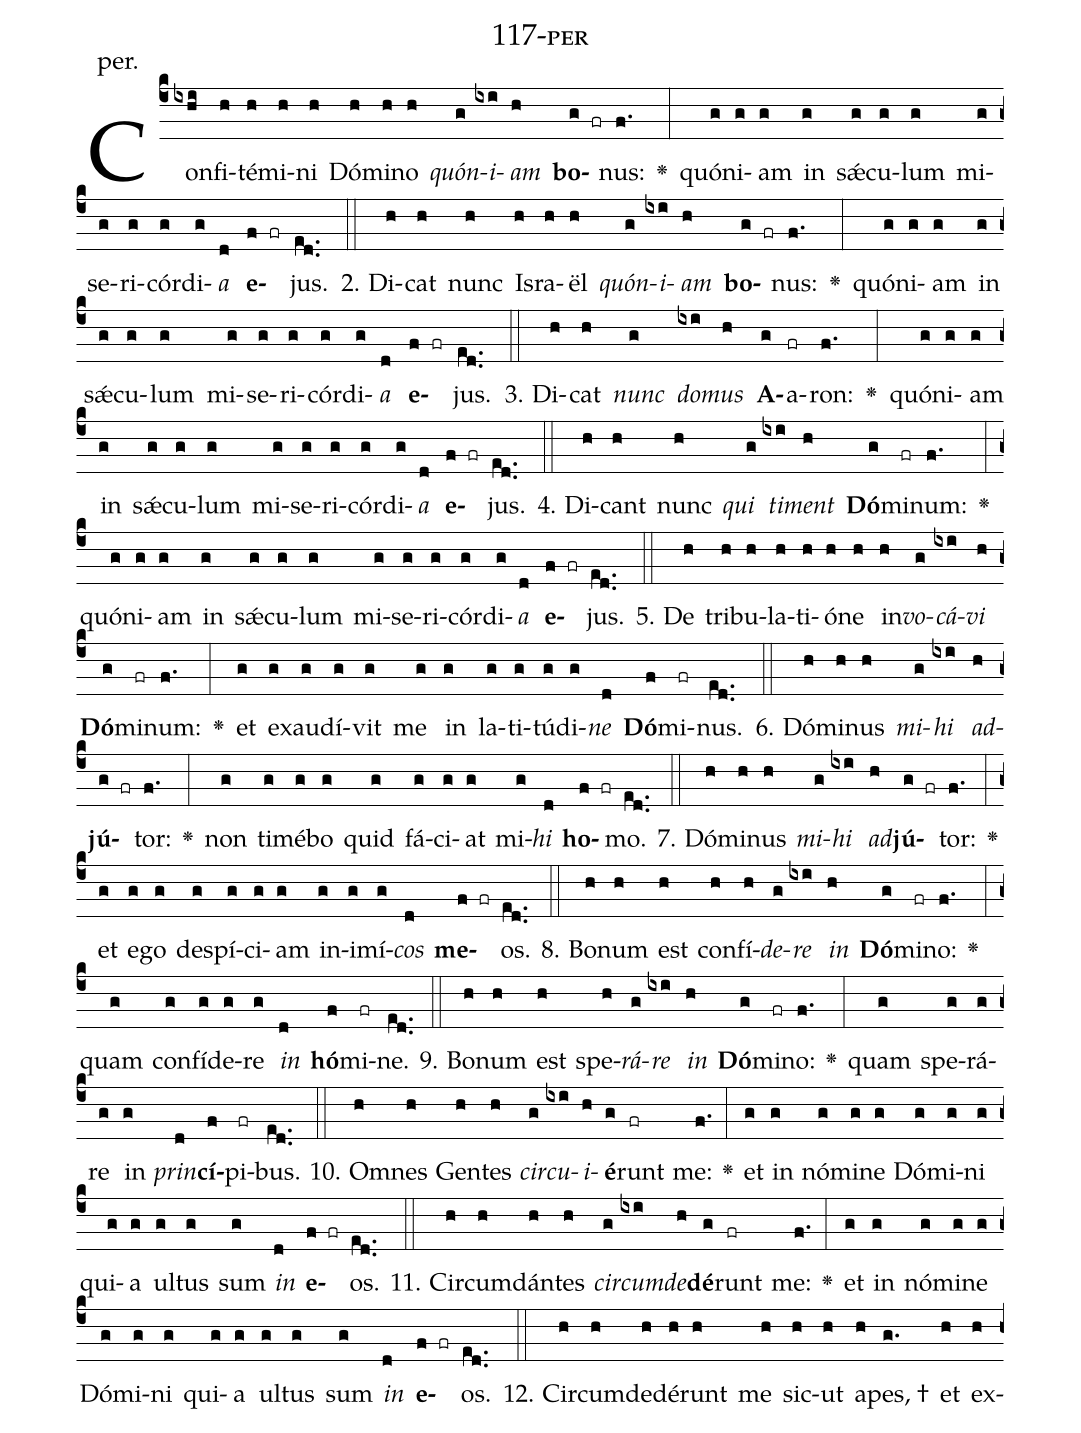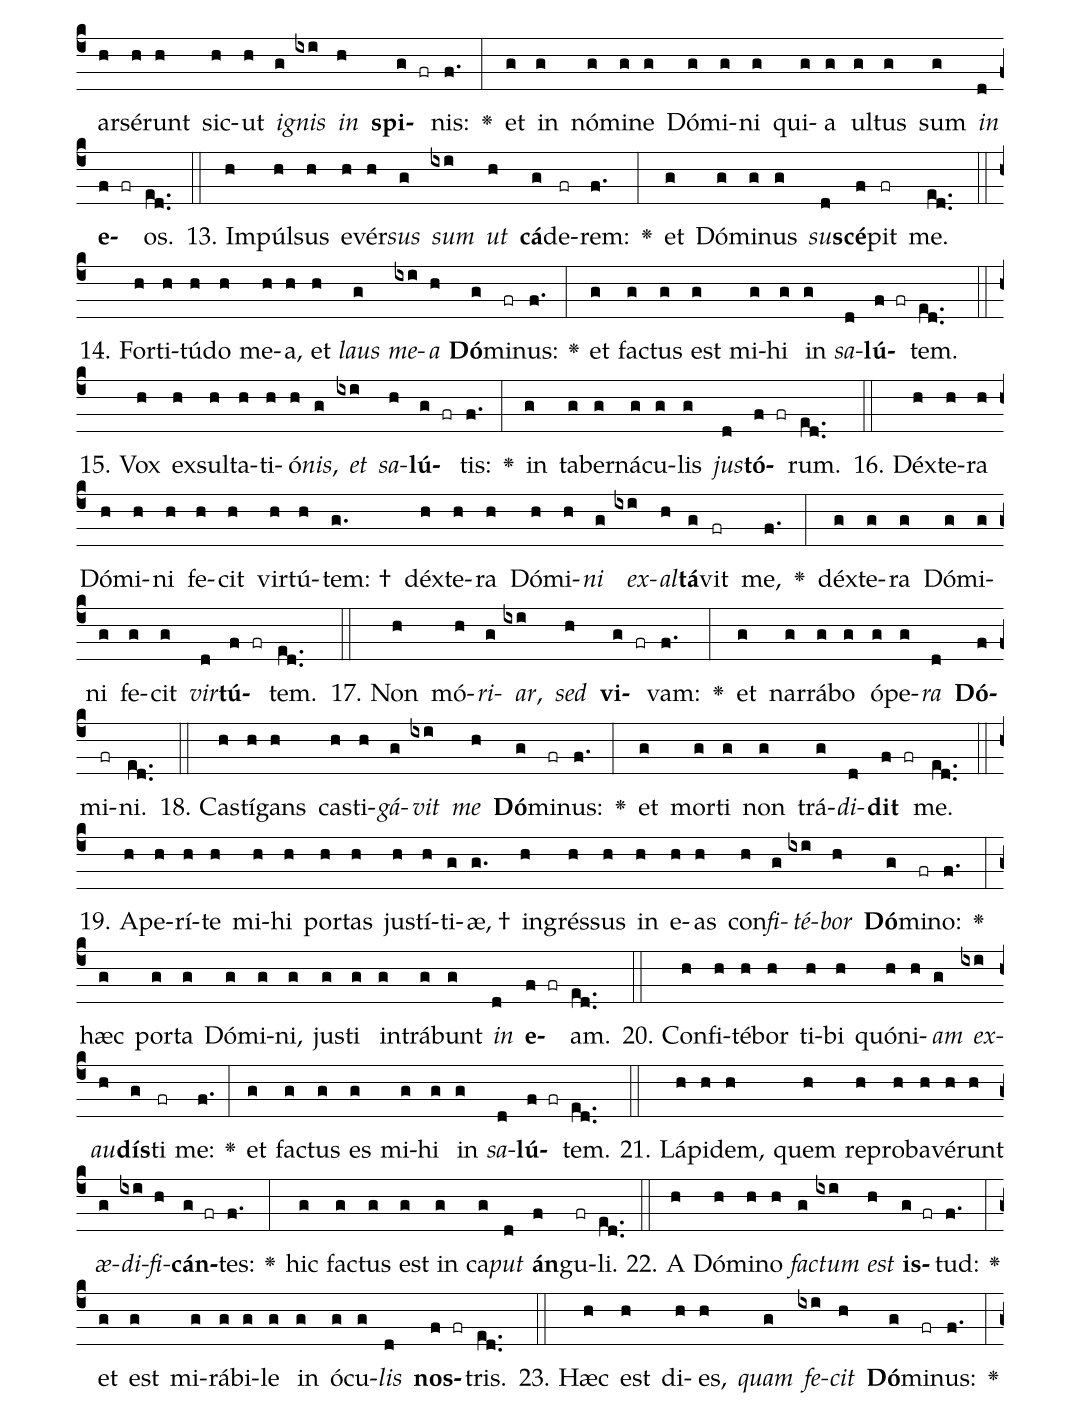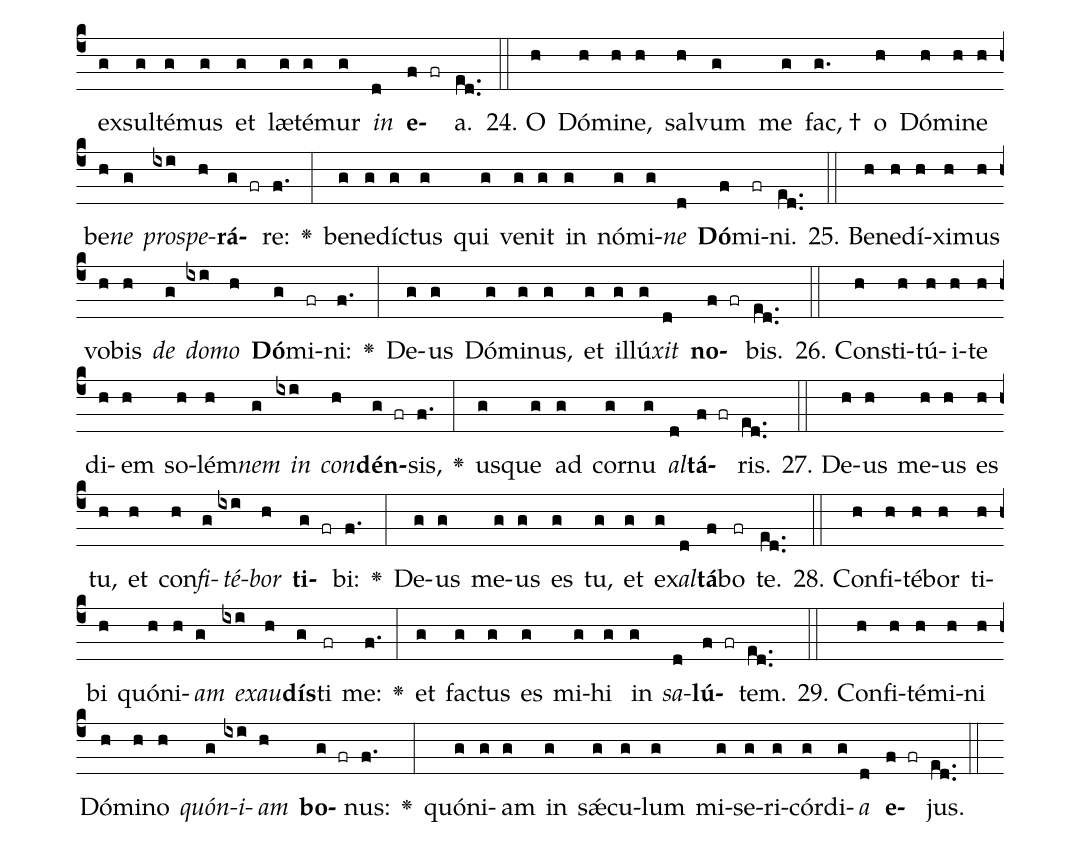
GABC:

name: 117-per;
annotation: per.;
%%
(c4)Con(ixhi)fi(h)té(h)mi(h)ni(h) Dó(h)mi(h)no(h) <i>quón</i>(g)<i>i</i>(ixi)<i>am</i>(h) <b>bo</b>(g fr)nus:(f.) <v>\greheightstar</v>(:) quón(g)i(g)am(g) in(g) sǽ(g)cu(g)lum(g) mi(g)se(g)ri(g)cór(g)di(g)<i>a</i>(d) <b>e</b>(f fr)jus.(ed..) (::)
2. Di(h)cat(h) nunc(h) Is(h)ra(h)ël(h) <i>quón</i>(g)<i>i</i>(ixi)<i>am</i>(h) <b>bo</b>(g fr)nus:(f.) <v>\greheightstar</v>(:) quón(g)i(g)am(g) in(g) sǽ(g)cu(g)lum(g) mi(g)se(g)ri(g)cór(g)di(g)<i>a</i>(d) <b>e</b>(f fr)jus.(ed..) (::)
3. Di(h)cat(h) <i>nunc</i>(g) <i>do</i>(ixi)<i>mus</i>(h) <b>A</b>(g)a(fr)ron:(f.) <v>\greheightstar</v>(:) quón(g)i(g)am(g) in(g) sǽ(g)cu(g)lum(g) mi(g)se(g)ri(g)cór(g)di(g)<i>a</i>(d) <b>e</b>(f fr)jus.(ed..) (::)
4. Di(h)cant(h) nunc(h) <i>qui</i>(g) <i>ti</i>(ixi)<i>ment</i>(h) <b>Dó</b>(g)mi(fr)num:(f.) <v>\greheightstar</v>(:) quón(g)i(g)am(g) in(g) sǽ(g)cu(g)lum(g) mi(g)se(g)ri(g)cór(g)di(g)<i>a</i>(d) <b>e</b>(f fr)jus.(ed..) (::)
5. De(h) tri(h)bu(h)la(h)ti(h)ó(h)ne(h) in(h)<i>vo</i>(g)<i>cá</i>(ixi)<i>vi</i>(h) <b>Dó</b>(g)mi(fr)num:(f.) <v>\greheightstar</v>(:) et(g) ex(g)au(g)dí(g)vit(g) me(g) in(g) la(g)ti(g)tú(g)di(g)<i>ne</i>(d) <b>Dó</b>(f)mi(fr)nus.(ed..) (::)
6. Dó(h)mi(h)nus(h) <i>mi</i>(g)<i>hi</i>(ixi) <i>ad</i>(h)<b>jú</b>(g fr)tor:(f.) <v>\greheightstar</v>(:) non(g) ti(g)mé(g)bo(g) quid(g) fá(g)ci(g)at(g) mi(g)<i>hi</i>(d) <b>ho</b>(f fr)mo.(ed..) (::)
7. Dó(h)mi(h)nus(h) <i>mi</i>(g)<i>hi</i>(ixi) <i>ad</i>(h)<b>jú</b>(g fr)tor:(f.) <v>\greheightstar</v>(:) et(g) e(g)go(g) de(g)spí(g)ci(g)am(g) in(g)i(g)mí(g)<i>cos</i>(d) <b>me</b>(f fr)os.(ed..) (::)
8. Bo(h)num(h) est(h) con(h)fí(h)<i>de</i>(g)<i>re</i>(ixi) <i>in</i>(h) <b>Dó</b>(g)mi(fr)no:(f.) <v>\greheightstar</v>(:) quam(g) con(g)fí(g)de(g)re(g) <i>in</i>(d) <b>hó</b>(f)mi(fr)ne.(ed..) (::)
9. Bo(h)num(h) est(h) spe(h)<i>rá</i>(g)<i>re</i>(ixi) <i>in</i>(h) <b>Dó</b>(g)mi(fr)no:(f.) <v>\greheightstar</v>(:) quam(g) spe(g)rá(g)re(g) in(g) <i>prin</i>(d)<b>cí</b>(f)pi(fr)bus.(ed..) (::)
10. Om(h)nes(h) Gen(h)tes(h) <i>cir</i>(g)<i>cu</i>(ixi)<i>i</i>(h)<b>é</b>(g)runt(fr) me:(f.) <v>\greheightstar</v>(:) et(g) in(g) nó(g)mi(g)ne(g) Dó(g)mi(g)ni(g) qui(g)a(g) ul(g)tus(g) sum(g) <i>in</i>(d) <b>e</b>(f fr)os.(ed..) (::)
11. Cir(h)cum(h)dán(h)tes(h) <i>cir</i>(g)<i>cum</i>(ixi)<i>de</i>(h)<b>dé</b>(g)runt(fr) me:(f.) <v>\greheightstar</v>(:) et(g) in(g) nó(g)mi(g)ne(g) Dó(g)mi(g)ni(g) qui(g)a(g) ul(g)tus(g) sum(g) <i>in</i>(d) <b>e</b>(f fr)os.(ed..) (::)
12. Cir(h)cum(h)de(h)dé(h)runt(h) me(h) sic(h)ut(h) a(h)pes, †(g.) et(h) ex(h)ar(h)sé(h)runt(h) sic(h)ut(h) <i>i</i>(g)<i>gnis</i>(ixi) <i>in</i>(h) <b>spi</b>(g fr)nis:(f.) <v>\greheightstar</v>(:) et(g) in(g) nó(g)mi(g)ne(g) Dó(g)mi(g)ni(g) qui(g)a(g) ul(g)tus(g) sum(g) <i>in</i>(d) <b>e</b>(f fr)os.(ed..) (::)
13. Im(h)púl(h)sus(h) e(h)vér(h)<i>sus</i>(g) <i>sum</i>(ixi) <i>ut</i>(h) <b>cá</b>(g)de(fr)rem:(f.) <v>\greheightstar</v>(:) et(g) Dó(g)mi(g)nus(g) <i>su</i>(d)<b>scé</b>(f)pit(fr) me.(ed..) (::)
14. For(h)ti(h)tú(h)do(h) me(h)a,(h) et(h) <i>laus</i>(g) <i>me</i>(ixi)<i>a</i>(h) <b>Dó</b>(g)mi(fr)nus:(f.) <v>\greheightstar</v>(:) et(g) fac(g)tus(g) est(g) mi(g)hi(g) in(g) <i>sa</i>(d)<b>lú</b>(f fr)tem.(ed..) (::)
15. Vox(h) ex(h)sul(h)ta(h)ti(h)ó(h)<i>nis</i>,(g) <i>et</i>(ixi) <i>sa</i>(h)<b>lú</b>(g fr)tis:(f.) <v>\greheightstar</v>(:) in(g) ta(g)ber(g)ná(g)cu(g)lis(g) <i>jus</i>(d)<b>tó</b>(f fr)rum.(ed..) (::)
16. Déx(h)te(h)ra(h) Dó(h)mi(h)ni(h) fe(h)cit(h) vir(h)tú(h)tem: †(g.) déx(h)te(h)ra(h) Dó(h)mi(h)<i>ni</i>(g) <i>ex</i>(ixi)<i>al</i>(h)<b>tá</b>(g)vit(fr) me,(f.) <v>\greheightstar</v>(:) déx(g)te(g)ra(g) Dó(g)mi(g)ni(g) fe(g)cit(g) <i>vir</i>(d)<b>tú</b>(f fr)tem.(ed..) (::)
17. Non(h) mó(h)<i>ri</i>(g)<i>ar</i>,(ixi) <i>sed</i>(h) <b>vi</b>(g fr)vam:(f.) <v>\greheightstar</v>(:) et(g) nar(g)rá(g)bo(g) ó(g)pe(g)<i>ra</i>(d) <b>Dó</b>(f)mi(fr)ni.(ed..) (::)
18. Cas(h)tí(h)gans(h) cas(h)ti(h)<i>gá</i>(g)<i>vit</i>(ixi) <i>me</i>(h) <b>Dó</b>(g)mi(fr)nus:(f.) <v>\greheightstar</v>(:) et(g) mor(g)ti(g) non(g) trá(g)<i>di</i>(d)<b>dit</b>(f fr) me.(ed..) (::)
19. A(h)pe(h)rí(h)te(h) mi(h)hi(h) por(h)tas(h) jus(h)tí(h)ti(g)æ, †(g.) in(h)grés(h)sus(h) in(h) e(h)as(h) con(h)<i>fi</i>(g)<i>té</i>(ixi)<i>bor</i>(h) <b>Dó</b>(g)mi(fr)no:(f.) <v>\greheightstar</v>(:) hæc(g) por(g)ta(g) Dó(g)mi(g)ni,(g) jus(g)ti(g) in(g)trá(g)bunt(g) <i>in</i>(d) <b>e</b>(f fr)am.(ed..) (::)
20. Con(h)fi(h)té(h)bor(h) ti(h)bi(h) quón(h)i(h)<i>am</i>(g) <i>ex</i>(ixi)<i>au</i>(h)<b>dís</b>(g)ti(fr) me:(f.) <v>\greheightstar</v>(:) et(g) fac(g)tus(g) es(g) mi(g)hi(g) in(g) <i>sa</i>(d)<b>lú</b>(f fr)tem.(ed..) (::)
21. Lá(h)pi(h)dem,(h) quem(h) re(h)pro(h)ba(h)vé(h)runt(h) <i>æ</i>(g)<i>di</i>(ixi)<i>fi</i>(h)<b>cán</b>(g fr)tes:(f.) <v>\greheightstar</v>(:) hic(g) fac(g)tus(g) est(g) in(g) ca(g)<i>put</i>(d) <b>án</b>(f)gu(fr)li.(ed..) (::)
22. A(h) Dó(h)mi(h)no(h) <i>fac</i>(g)<i>tum</i>(ixi) <i>est</i>(h) <b>is</b>(g fr)tud:(f.) <v>\greheightstar</v>(:) et(g) est(g) mi(g)rá(g)bi(g)le(g) in(g) ó(g)cu(g)<i>lis</i>(d) <b>nos</b>(f fr)tris.(ed..) (::)
23. Hæc(h) est(h) di(h)es,(h) <i>quam</i>(g) <i>fe</i>(ixi)<i>cit</i>(h) <b>Dó</b>(g)mi(fr)nus:(f.) <v>\greheightstar</v>(:) ex(g)sul(g)té(g)mus(g) et(g) læ(g)té(g)mur(g) <i>in</i>(d) <b>e</b>(f fr)a.(ed..) (::)
24. O(h) Dó(h)mi(h)ne,(h) sal(h)vum(g) me(g) fac, †(g.) o(h) Dó(h)mi(h)ne(h) be(h)<i>ne</i>(g) <i>pro</i>(ixi)<i>spe</i>(h)<b>rá</b>(g fr)re:(f.) <v>\greheightstar</v>(:) be(g)ne(g)díc(g)tus(g) qui(g) ve(g)nit(g) in(g) nó(g)mi(g)<i>ne</i>(d) <b>Dó</b>(f)mi(fr)ni.(ed..) (::)
25. Be(h)ne(h)dí(h)xi(h)mus(h) vo(h)bis(h) <i>de</i>(g) <i>do</i>(ixi)<i>mo</i>(h) <b>Dó</b>(g)mi(fr)ni:(f.) <v>\greheightstar</v>(:) De(g)us(g) Dó(g)mi(g)nus,(g) et(g) il(g)lú(g)<i>xit</i>(d) <b>no</b>(f fr)bis.(ed..) (::)
26. Con(h)sti(h)tú(h)i(h)te(h) di(h)em(h) so(h)lém(h)<i>nem</i>(g) <i>in</i>(ixi) <i>con</i>(h)<b>dén</b>(g fr)sis,(f.) <v>\greheightstar</v>(:) us(g)que(g) ad(g) cor(g)nu(g) <i>al</i>(d)<b>tá</b>(f fr)ris.(ed..) (::)
27. De(h)us(h) me(h)us(h) es(h) tu,(h) et(h) con(h)<i>fi</i>(g)<i>té</i>(ixi)<i>bor</i>(h) <b>ti</b>(g fr)bi:(f.) <v>\greheightstar</v>(:) De(g)us(g) me(g)us(g) es(g) tu,(g) et(g) ex(g)<i>al</i>(d)<b>tá</b>(f)bo(fr) te.(ed..) (::)
28. Con(h)fi(h)té(h)bor(h) ti(h)bi(h) quón(h)i(h)<i>am</i>(g) <i>ex</i>(ixi)<i>au</i>(h)<b>dís</b>(g)ti(fr) me:(f.) <v>\greheightstar</v>(:) et(g) fac(g)tus(g) es(g) mi(g)hi(g) in(g) <i>sa</i>(d)<b>lú</b>(f fr)tem.(ed..) (::)
29. Con(h)fi(h)té(h)mi(h)ni(h) Dó(h)mi(h)no(h) <i>quón</i>(g)<i>i</i>(ixi)<i>am</i>(h) <b>bo</b>(g fr)nus:(f.) <v>\greheightstar</v>(:) quón(g)i(g)am(g) in(g) sǽ(g)cu(g)lum(g) mi(g)se(g)ri(g)cór(g)di(g)<i>a</i>(d) <b>e</b>(f fr)jus.(ed..) (::)
